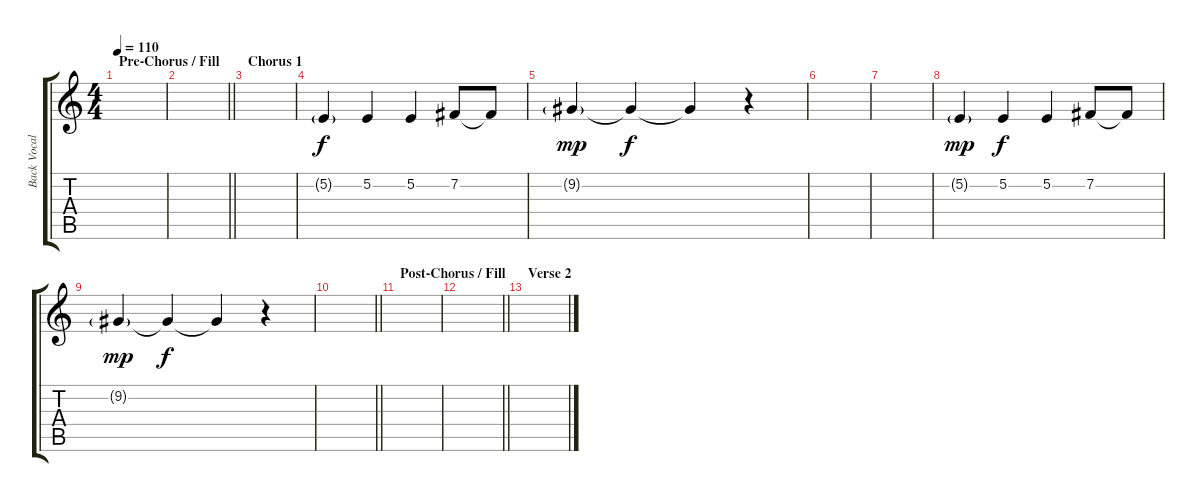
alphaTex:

\track ("Back Vocals" "Back Vocal") {instrument lead2sawtooth}
\staff {score tabs}
\tuning (E4 B3 G3 D3 A2 E2) {hide}
\ts (4 4)
\section ("" "Pre-Chorus / Fill")
\tempo 110
\clef g2
\ks c
|
\barLineRight lightlight
|
\section ("" "Chorus 1")
|
5.2{g}.4 5.2.4{dy f} 5.2.4 7.2.8 7.2{t}.8 |
9.2{g}.4{dy mp} 9.2{t}.4{dy f} 9.2{t}.4 r.4 |
|
|
5.2{g}.4{dy mp} 5.2.4{dy f} 5.2.4 7.2.8 7.2{t}.8 |
9.2{g}.4{dy mp} 9.2{t}.4{dy f} 9.2{t}.4 r.4 |
\barLineRight lightlight
|
\section ("" "Post-Chorus / Fill")
|
\barLineRight lightlight
|
\section ("" "Verse 2")
